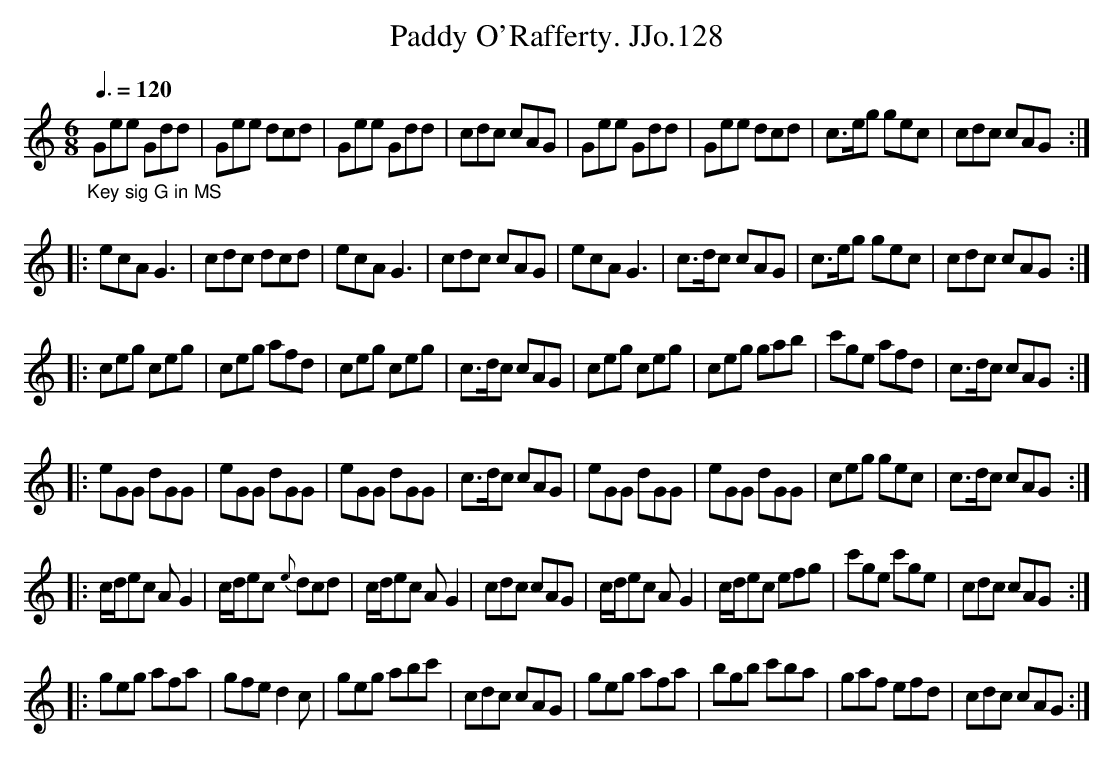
X:1
T:Paddy O'Rafferty. JJo.128
L:1/8
M:6/8
Q:3/8=120
K:C
"_Key sig G in MS"Gee Gdd|Gee dcd|Gee Gdd|cdc cAG|Gee Gdd|Gee dcd|c>eg gec|cdc cAG::!
ecA G3|cdc dcd|ecA G3|cdc cAG|ecAG3|c>dc cAG|c>eg gec|cdc cAG::!
ceg ceg|ceg afd|ceg ceg|c>dc cAG|ceg ceg|ceg gab|c'ge afd|c>dc cAG::!
eGG dGG|eGG dGG|eGG dGG|c>dc cAG|eGG dGG|eGG dGG|ceg gec|c>dc cAG::!
c/d/ec AG2|c/d/ec {e}dcd|c/d/ec AG2|cdc cAG|\
c/d/ec AG2|c/d/ec efg|c'ge c'ge|cdc cAG::!
geg afa|gfed2c|geg abc'|cdc cAG|geg afa|bgb c'ba|gaf efd|cdc cAG:|
